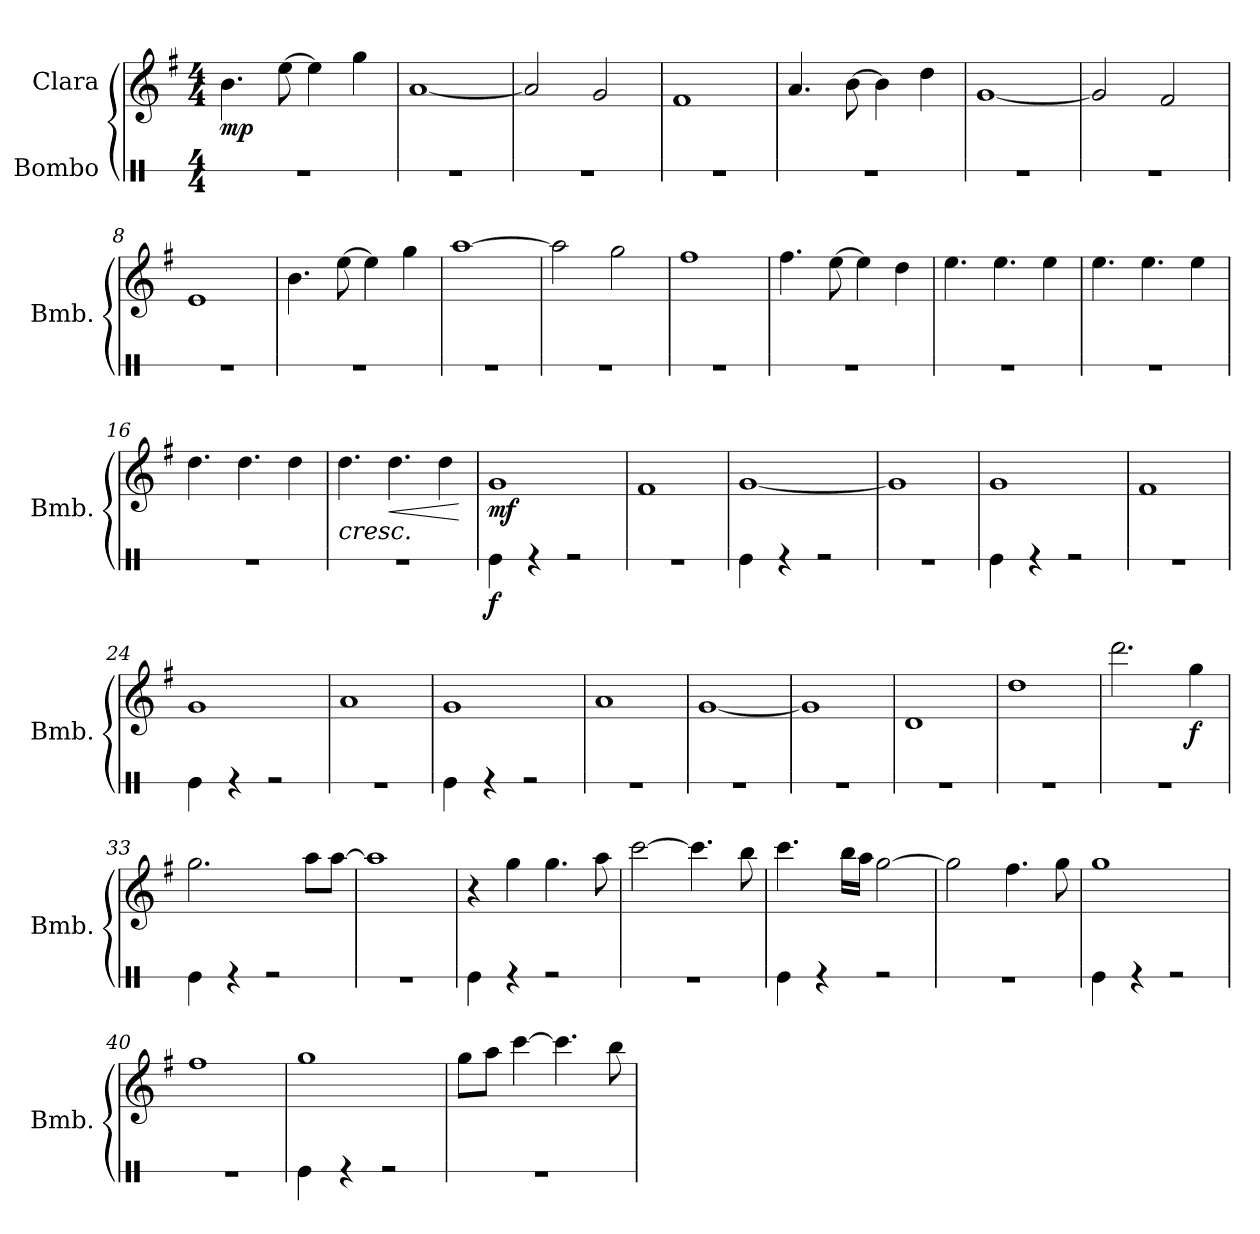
**kern	**dynam	**kern	**dynam
*part2	*part2	*part1	*part1
*staff2	*staff2	*staff1	*staff1
*I"Bombo	*	*I"Clara	*
*I'Bmb.	*	*	*
*stria1	*	*	*
*clefX	*	*clefG2	*
*k[]	*	*k[f#]	*
*M4/4	*	*M4/4	*
*MM120	*	*MM120	*
=1	=1	=1	=1
!	!	!	!LO:DY:b
1r	.	4.b\	mp
.	.	[8ee\	.
.	.	4ee\]	.
.	.	4gg\	.
=2	=2	=2	=2
1r	.	[1a	.
=3	=3	=3	=3
1r	.	2a/]	.
.	.	2g/	.
=4	=4	=4	=4
1r	.	1f#	.
=5	=5	=5	=5
1r	.	4.a/	.
.	.	[8b\	.
.	.	4b\]	.
.	.	4dd\	.
=6	=6	=6	=6
1r	.	[1g	.
=7	=7	=7	=7
1r	.	2g/]	.
.	.	2f#/	.
=8	=8	=8	=8
1r	.	1e	.
=9	=9	=9	=9
1r	.	4.b\	.
.	.	[8ee\	.
.	.	4ee\]	.
.	.	4gg\	.
=10	=10	=10	=10
1r	.	[1aa	.
=11	=11	=11	=11
1r	.	2aa\]	.
.	.	2gg\	.
=12	=12	=12	=12
1r	.	1ff#	.
!!LO:LB:g=z
=13	=13	=13	=13
1r	.	4.ff#\	.
.	.	[8ee\	.
.	.	4ee\]	.
.	.	4dd\	.
=14	=14	=14	=14
*	*	*MM125	*
1r	.	4.ee\	.
.	.	4.ee\	.
.	.	4ee\	.
=15	=15	=15	=15
*	*	*MM130	*
1r	.	4.ee\	.
.	.	4.ee\	.
.	.	4ee\	.
=16	=16	=16	=16
*	*	*MM135	*
1r	.	4.dd\	.
.	.	4.dd\	.
.	.	4dd\	.
=17	=17	=17	=17
*	*	*MM140	*
!	!	!	!LO:HP:b
1r	.	4.dd\	<
!	!	!	!LO:HP:b
.	.	4.dd\	<
.	.	4dd\	.
.	.	.	[ [
=18	=18	=18	=18
*	*	*MM140	*
!	!LO:DY:b	!	!LO:DY:b
4Re\	f	1g	mf
4r	.	.	.
2r	.	.	.
=19	=19	=19	=19
1r	.	1f#	.
=20	=20	=20	=20
4Re\	.	[1g	.
4r	.	.	.
2r	.	.	.
=21	=21	=21	=21
1r	.	1g]	.
=22	=22	=22	=22
4Re\	.	1g	.
4r	.	.	.
2r	.	.	.
=23	=23	=23	=23
1r	.	1f#	.
!!LO:LB:g=z
=24	=24	=24	=24
4Re\	.	1g	.
4r	.	.	.
2r	.	.	.
=25	=25	=25	=25
1r	.	1a	.
=26	=26	=26	=26
4Re\	.	1g	.
4r	.	.	.
2r	.	.	.
=27	=27	=27	=27
1r	.	1a	.
=28	=28	=28	=28
1r	.	[1g	.
=29	=29	=29	=29
1r	.	1g]	.
=30	=30	=30	=30
1r	.	1d	.
=31	=31	=31	=31
1r	.	1dd	.
=32	=32	=32	=32
1r	.	2.ddd\	.
!	!	!	!LO:DY:b
.	.	4gg\	f
=33	=33	=33	=33
4Re\	.	2.gg\	.
4r	.	.	.
2r	.	.	.
.	.	8aa\L	.
.	.	[8aa\J	.
=34	=34	=34	=34
1r	.	1aa]	.
=35	=35	=35	=35
4Re\	.	4r	.
4r	.	4gg\	.
2r	.	4.gg\	.
.	.	8aa\	.
=36	=36	=36	=36
1r	.	[2ccc\	.
.	.	4.ccc\]	.
.	.	8bb\	.
!!LO:LB:g=z
=37	=37	=37	=37
4Re\	.	4.ccc\	.
4r	.	.	.
.	.	16bb\LL	.
.	.	16aa\JJ	.
2r	.	[2gg\	.
=38	=38	=38	=38
1r	.	2gg\]	.
.	.	4.ff#\	.
.	.	8gg\	.
=39	=39	=39	=39
4Re\	.	1gg	.
4r	.	.	.
2r	.	.	.
=40	=40	=40	=40
1r	.	1ff#	.
=41	=41	=41	=41
4Re\	.	1gg	.
4r	.	.	.
2r	.	.	.
=42	=42	=42	=42
1r	.	8gg\L	.
.	.	8aa\J	.
.	.	[4ccc\	.
.	.	4.ccc\]	.
.	.	8bb\	.
=	=	=	=
*-	*-	*-	*-
